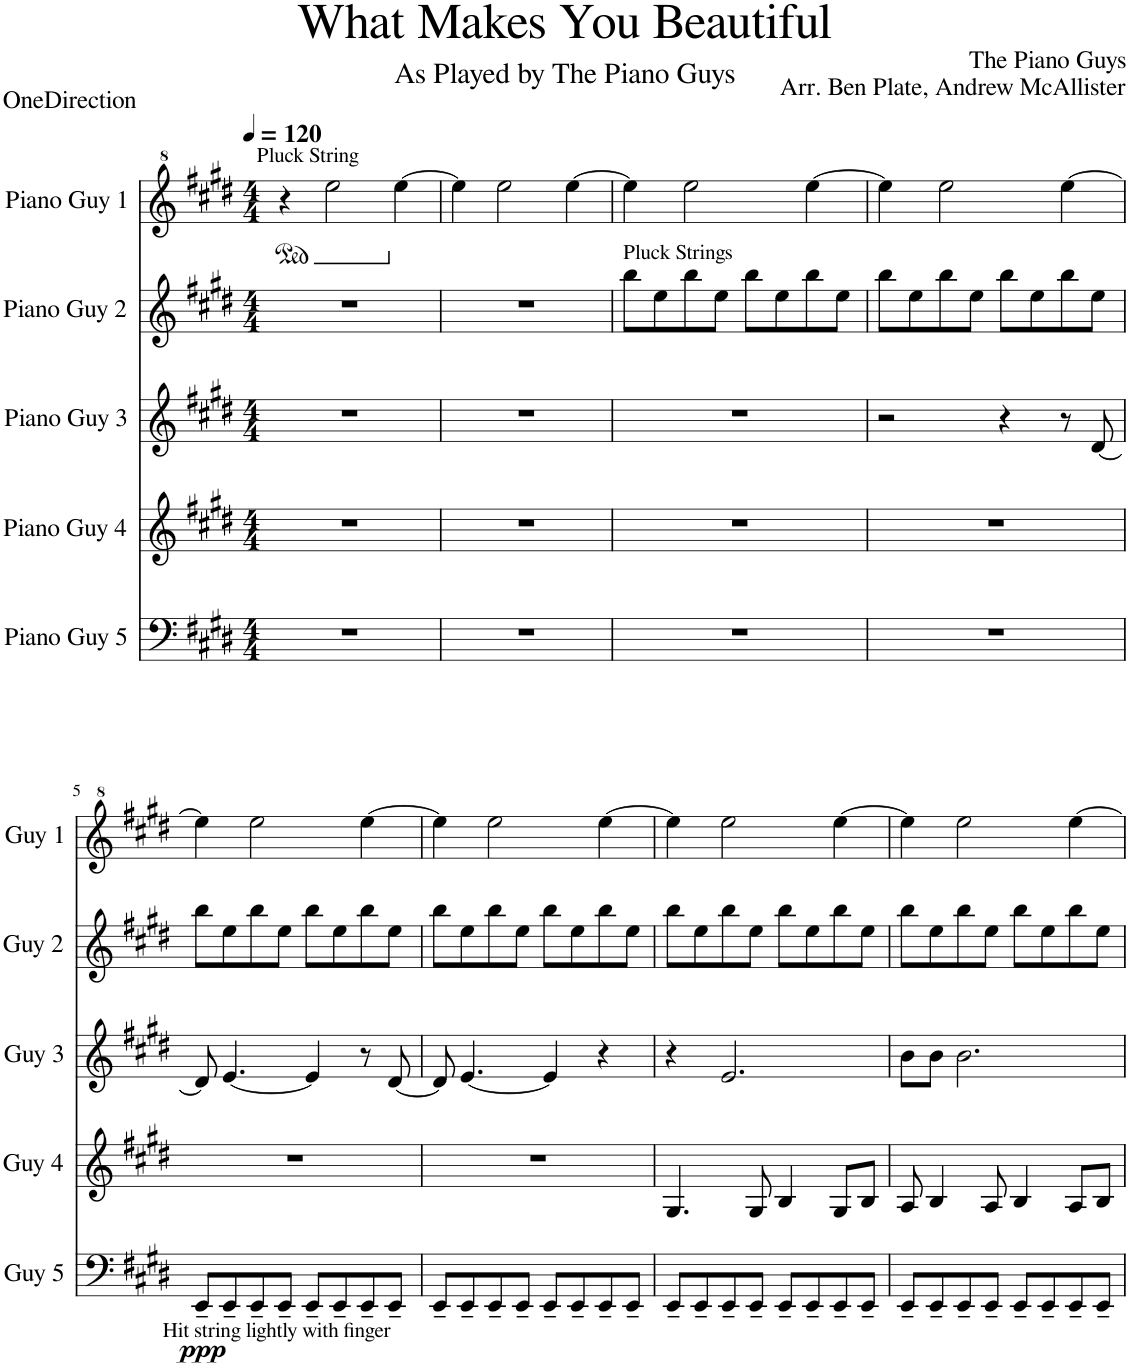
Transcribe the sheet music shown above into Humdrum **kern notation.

**kern	**dynam	**kern	**kern	**kern	**kern
*part5	*part5	*part4	*part3	*part2	*part1
*staff5	*staff5	*staff4	*staff3	*staff2	*staff1
*I"Piano Guy 5	*	*I"Piano Guy 4	*I"Piano Guy 3	*I"Piano Guy 2	*I"Piano Guy 1
*I'Guy 5	*	*I'Guy 4	*I'Guy 3	*I'Guy 2	*I'Guy 1
*clefF4	*	*clefG2	*clefG2	*clefG2	*clefG^2
*k[f#c#g#d#]	*	*k[f#c#g#d#]	*k[f#c#g#d#]	*k[f#c#g#d#]	*k[f#c#g#d#]
*M4/4	*	*M4/4	*M4/4	*M4/4	*M4/4
*MM120	*	*MM120	*MM120	*MM120	*MM120
*	*	*	*	*	*ped
=1	=1	=1	=1	=1	=1
!	!	!	!	!	!LO:TX:a:t=Pluck String
1r	.	1r	1r	1r	4r
.	.	.	.	.	2eee\
.	.	.	.	.	[4eee\
=2	=2	=2	=2	=2	=2
*	*	*	*	*	*Xped
1r	.	1r	1r	1r	4eee\]
.	.	.	.	.	2eee\
.	.	.	.	.	[4eee\
=3	=3	=3	=3	=3	=3
!	!	!	!	!LO:TX:a:t=Pluck Strings	!
1r	.	1r	1r	8bb\L	4eee\]
.	.	.	.	8ee\	.
.	.	.	.	8bb\	2eee\
.	.	.	.	8ee\J	.
.	.	.	.	8bb\L	.
.	.	.	.	8ee\	.
.	.	.	.	8bb\	[4eee\
.	.	.	.	8ee\J	.
=4	=4	=4	=4	=4	=4
1r	.	1r	2r	8bb\L	4eee\]
.	.	.	.	8ee\	.
.	.	.	.	8bb\	2eee\
.	.	.	.	8ee\J	.
.	.	.	4r	8bb\L	.
.	.	.	.	8ee\	.
.	.	.	8r	8bb\	[4eee\
.	.	.	[8d#/	8ee\J	.
!!LO:LB:g=z
=5	=5	=5	=5	=5	=5
!LO:TX:b:t=Hit string lightly with finger	!	!	!	!	!
!	!LO:DY:b	!	!	!	!
8EE~/L	ppp	1r	8d#/]	8bb\L	4eee\]
8EE~/	.	.	[4.e/	8ee\	.
8EE~/	.	.	.	8bb\	2eee\
8EE~/J	.	.	.	8ee\J	.
8EE~/L	.	.	4e/]	8bb\L	.
8EE~/	.	.	.	8ee\	.
8EE~/	.	.	8r	8bb\	[4eee\
8EE~/J	.	.	[8d#/	8ee\J	.
=6	=6	=6	=6	=6	=6
8EE~/L	.	1r	8d#/]	8bb\L	4eee\]
8EE~/	.	.	[4.e/	8ee\	.
8EE~/	.	.	.	8bb\	2eee\
8EE~/J	.	.	.	8ee\J	.
8EE~/L	.	.	4e/]	8bb\L	.
8EE~/	.	.	.	8ee\	.
8EE~/	.	.	4r	8bb\	[4eee\
8EE~/J	.	.	.	8ee\J	.
=7	=7	=7	=7	=7	=7
8EE~/L	.	4.G#/	4r	8bb\L	4eee\]
8EE~/	.	.	.	8ee\	.
8EE~/	.	.	2.e/	8bb\	2eee\
8EE~/J	.	8G#/	.	8ee\J	.
8EE~/L	.	4B/	.	8bb\L	.
8EE~/	.	.	.	8ee\	.
8EE~/	.	8G#/L	.	8bb\	[4eee\
8EE~/J	.	8B/J	.	8ee\J	.
=8	=8	=8	=8	=8	=8
8EE~/L	.	8A/	8b\L	8bb\L	4eee\]
8EE~/	.	4B/	8b\J	8ee\	.
8EE~/	.	.	2.b\	8bb\	2eee\
8EE~/J	.	8A/	.	8ee\J	.
8EE~/L	.	4B/	.	8bb\L	.
8EE~/	.	.	.	8ee\	.
8EE~/	.	8A/L	.	8bb\	[4eee\
8EE~/J	.	8B/J	.	8ee\J	.
=	=	=	=	=	=
*-	*-	*-	*-	*-	*-
